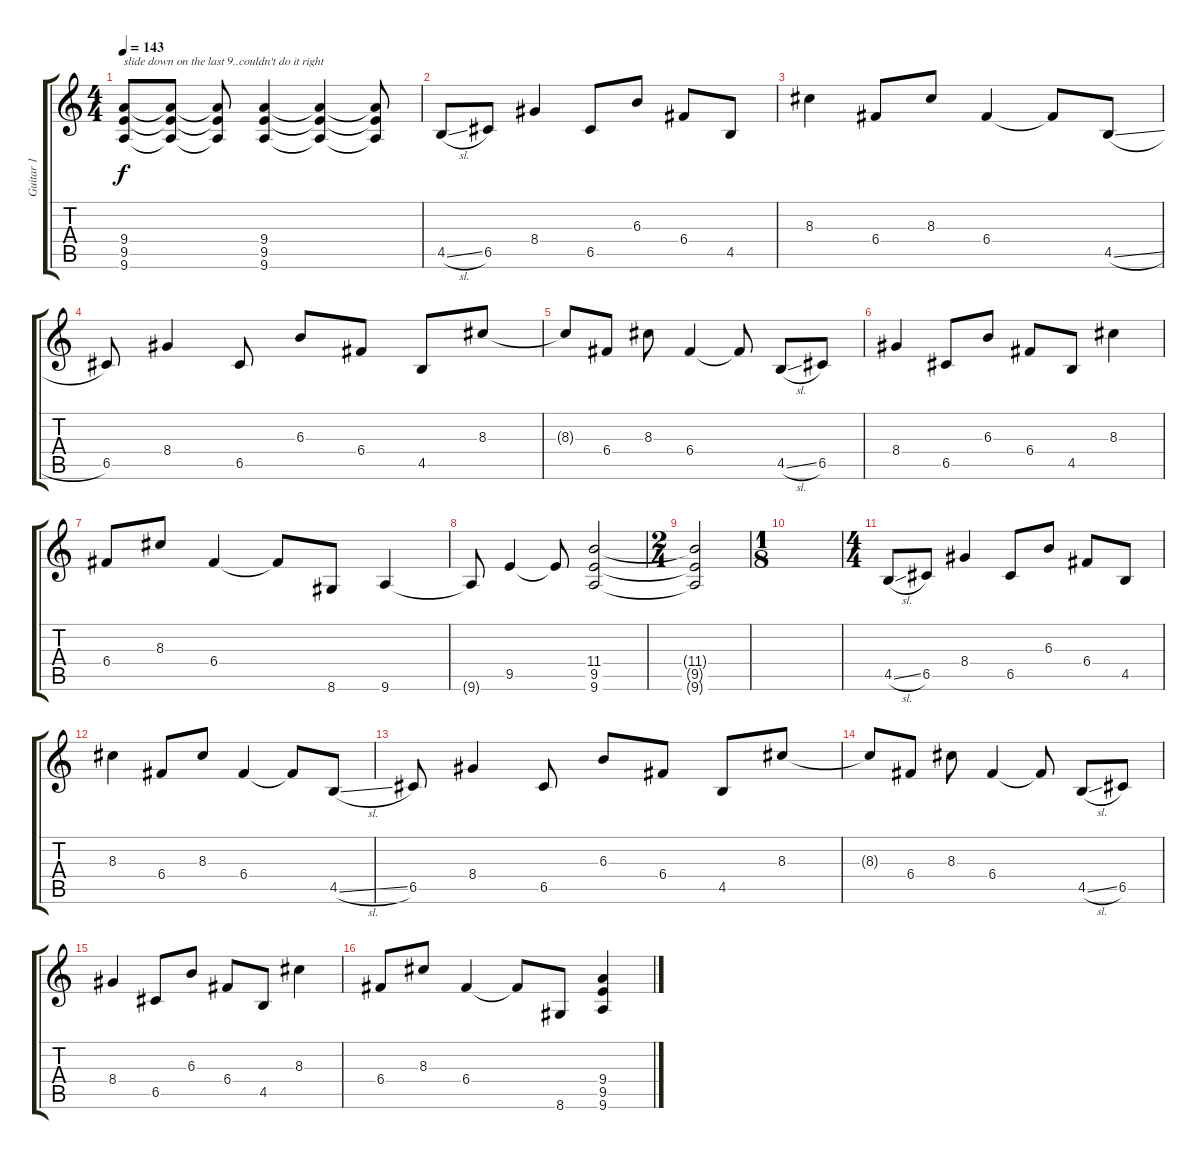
\track ("Guitar 1" "Guitar 1") {instrument overdrivenguitar}
\staff {score tabs}
\tuning (D4 A3 F3 C3 G2 C2) {hide}
\ts (4 4)
\tempo 143
\clef g2
\ks c
(9.4 9.5 9.6).8{txt "slide down on the last 9..couldn't do it right" dy f} (9.4{t} 9.5{t} 9.6{t}).8 (9.4{t} 9.5{t} 9.6{t}).8 (9.4 9.5 9.6).4 (9.4{t} 9.5{t} 9.6{t}).4 (9.4{t} 9.5{t} 9.6{t}).8 |
4.5{sl}.8{instrument electricguitarclean} 6.5.8 8.4.4 6.5.8 6.3.8 6.4.8 4.5.8 |
8.3.4{instrument electricguitarclean} 6.4.8 8.3.8 6.4.4 6.4{t}.8 4.5{sl}.8 |
6.5.8{instrument electricguitarclean} 8.4.4 6.5.8 6.3.8 6.4.8 4.5.8 8.3.8 |
8.3{t}.8{instrument electricguitarclean} 6.4.8 8.3.8 6.4.4 6.4{t}.8 4.5{sl}.8 6.5.8 |
8.4.4{instrument electricguitarclean} 6.5.8 6.3.8 6.4.8 4.5.8 8.3.4 |
6.4.8{instrument electricguitarclean} 8.3.8 6.4.4 6.4{t}.8 8.6.8 9.6.4 |
9.6{t}.8{instrument electricguitarclean} 9.5.4 9.5{t}.8 (11.4 9.5 9.6).2 |
\ts (2 4)
(11.4{t} 9.5{t} 9.6{t}).2 |
\ts (1 8)
|
\ts (4 4)
4.5{sl}.8{instrument electricguitarclean} 6.5.8 8.4.4 6.5.8 6.3.8 6.4.8 4.5.8 |
8.3.4{instrument electricguitarclean} 6.4.8 8.3.8 6.4.4 6.4{t}.8 4.5{sl}.8 |
6.5.8{instrument electricguitarclean} 8.4.4 6.5.8 6.3.8 6.4.8 4.5.8 8.3.8 |
8.3{t}.8{instrument electricguitarclean} 6.4.8 8.3.8 6.4.4 6.4{t}.8 4.5{sl}.8 6.5.8 |
8.4.4{instrument electricguitarclean} 6.5.8 6.3.8 6.4.8 4.5.8 8.3.4 |
6.4.8{instrument electricguitarclean} 8.3.8 6.4.4 6.4{t}.8 8.6.8 (9.4 9.5 9.6).4{instrument overdrivenguitar}
